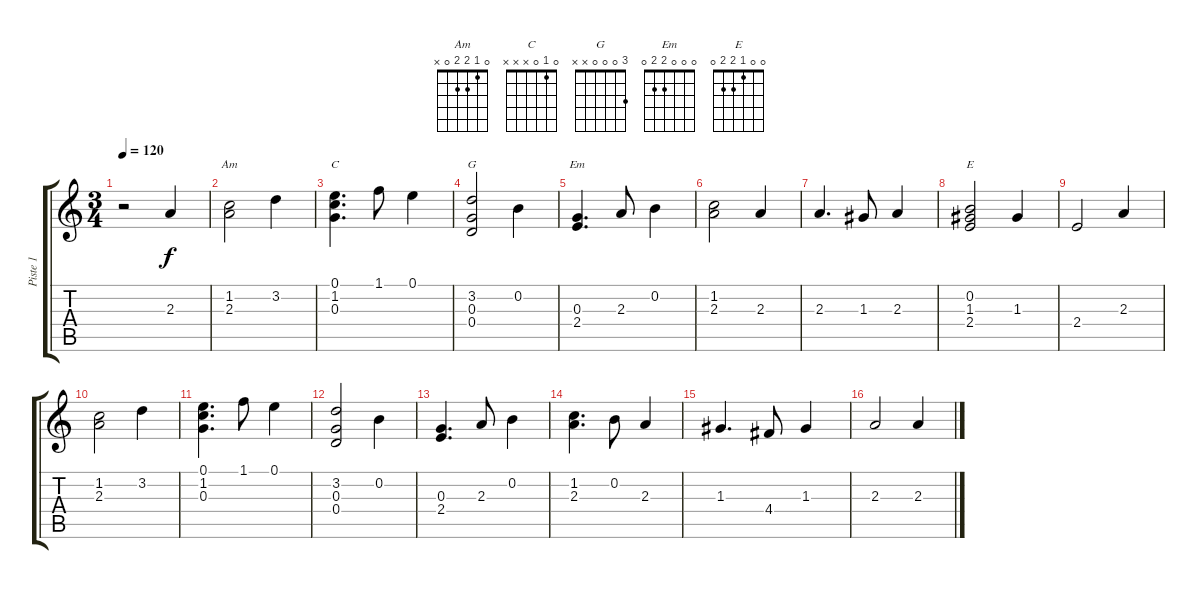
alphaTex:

\track ("Piste 1" "Piste 1") {instrument acousticguitarnylon}
\staff {score tabs}
\tuning (E4 B3 G3 D3 A2 E2) {hide}
\chord ("Am" 0 1 2 2 0 x)
\chord ("C" 0 1 0 x x x)
\chord ("G" 3 0 0 0 x x)
\chord ("Em" 0 0 0 2 2 0)
\chord ("E" 0 0 1 2 2 0)
\ts (3 4)
\tempo 120
\clef g2
\ks c
r.2{dy f instrument acousticguitarnylon} 2.3.4 |
(1.2 2.3).2{ch "Am"} 3.2.4 |
(0.1 1.2 0.3).4{d ch "C"} 1.1.8 0.1.4 |
(3.2 0.3 0.4).2{ch "G"} 0.2.4 |
(0.3 2.4).4{d ch "Em"} 2.3.8 0.2.4 |
(1.2 2.3).2 2.3.4 |
2.3.4{d} 1.3.8 2.3.4 |
(0.2 1.3 2.4).2{ch "E"} 1.3.4 |
2.4.2 2.3.4 |
(1.2 2.3).2 3.2.4 |
(0.1 1.2 0.3).4{d} 1.1.8 0.1.4 |
(3.2 0.3 0.4).2 0.2.4 |
(0.3 2.4).4{d} 2.3.8 0.2.4 |
(1.2 2.3).4{d} 0.2.8 2.3.4 |
1.3.4{d} 4.4.8 1.3.4 |
2.3.2 2.3.4
